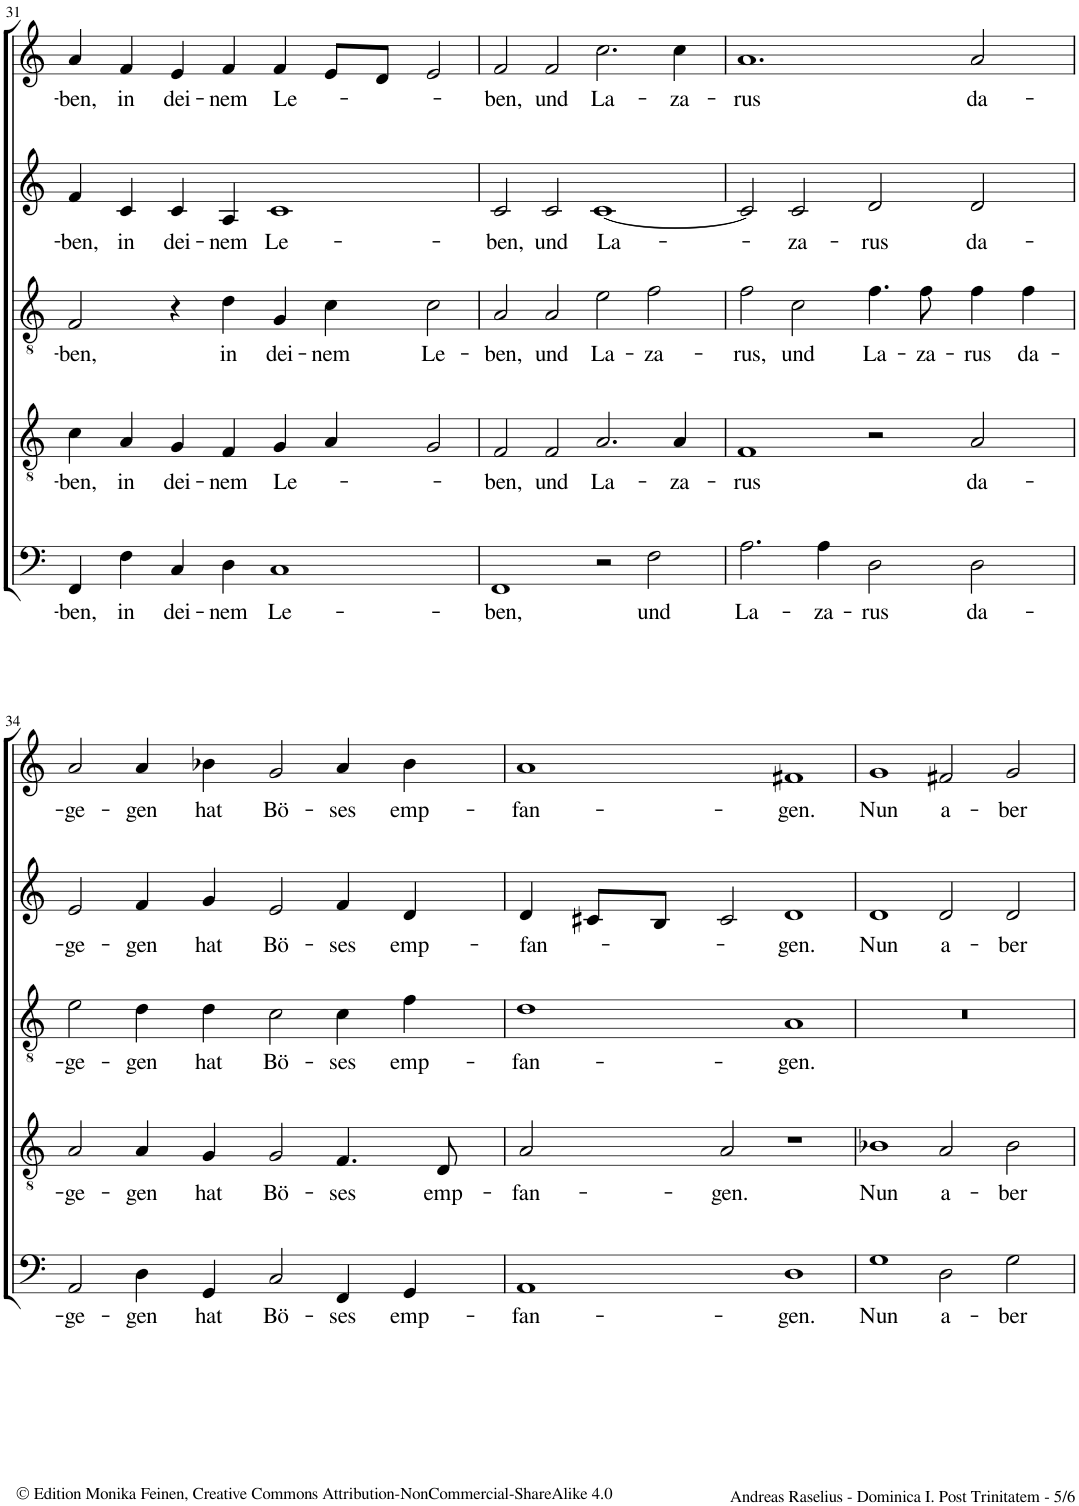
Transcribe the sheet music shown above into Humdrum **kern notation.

**kern	**text	**kern	**text	**kern	**text	**kern	**text	**kern	**text
*part5	*part5	*part4	*part4	*part3	*part3	*part2	*part2	*part1	*part1
*staff5	*staff5	*staff4	*staff4	*staff3	*staff3	*staff2	*staff2	*staff1	*staff1
*I"Bassus	*	*I"Tenor [Dorius]	*	*I"Quintus	*	*I"Altus	*	*I"Cantus	*
!!LO:PB:g=z
*clefF4	*	*clefGv2	*	*clefGv2	*	*clefG2	*	*clefG2	*
*k[]	*	*k[]	*	*k[]	*	*k[]	*	*k[]	*
*M4/2	*	*M4/2	*	*M4/2	*	*M4/2	*	*M4/2	*
*met(c|)	*	*met(c|)	*	*met(c|)	*	*met(c|)	*	*met(c|)	*
=31	=31	=31	=31	=31	=31	=31	=31	=31	=31
!	!LO:LY:b	!	!LO:LY:b	!	!LO:LY:b	!	!LO:LY:b	!	!LO:LY:b
4FF/	-ben,	4c\	-ben,	2F/	-ben,	4f/	-ben,	4a/	-ben,
!	!LO:LY:b	!	!LO:LY:b	!	!	!	!LO:LY:b	!	!LO:LY:b
4F\	in	4A/	in	.	.	4c/	in	4f/	in
!	!LO:LY:b	!	!LO:LY:b	!	!	!	!LO:LY:b	!	!LO:LY:b
4C/	dei-	4G/	dei-	4r	.	4c/	dei-	4e/	dei-
!	!LO:LY:b	!	!LO:LY:b	!	!LO:LY:b	!	!LO:LY:b	!	!LO:LY:b
4D\	-nem	4F/	-nem	4d\	in	4A/	-nem	4f/	-nem
!	!LO:LY:b	!	!LO:LY:b	!	!LO:LY:b	!	!LO:LY:b	!	!LO:LY:b
1C	Le-	4G/	Le-	4G/	dei-	1c	Le-	4f/	Le-
!	!	!	!	!	!LO:LY:b	!	!	!	!
.	.	4A/	.	4c\	-nem	.	.	8e/L	.
.	.	.	.	.	.	.	.	8d/J	.
!	!	!	!	!	!LO:LY:b	!	!	!	!
.	.	2G/	.	2c\	Le-	.	.	2e/	.
=32	=32	=32	=32	=32	=32	=32	=32	=32	=32
!	!LO:LY:b	!	!LO:LY:b	!	!LO:LY:b	!	!LO:LY:b	!	!LO:LY:b
1FF	ben,	2F/	ben,	2A/	ben,	2c/	ben,	2f/	ben,
!	!	!	!LO:LY:b	!	!LO:LY:b	!	!LO:LY:b	!	!LO:LY:b
.	.	2F/	und	2A/	und	2c/	und	2f/	und
!	!	!	!LO:LY:b	!	!LO:LY:b	!	!LO:LY:b	!	!LO:LY:b
2r	.	2.A/	La-	2e\	La-	[1c	La-	2.cc\	La-
!	!LO:LY:b	!	!	!	!LO:LY:b	!	!	!	!
2F\	und	.	.	2f\	-za-	.	.	.	.
!	!	!	!LO:LY:b	!	!	!	!	!	!LO:LY:b
.	.	4A/	-za-	.	.	.	.	4cc\	-za-
=33	=33	=33	=33	=33	=33	=33	=33	=33	=33
!	!LO:LY:b	!	!LO:LY:b	!	!LO:LY:b	!	!	!	!LO:LY:b
2.A\	La-	1F	-rus	2f\	-rus,	2c/]	.	1.a	-rus
!	!	!	!	!	!LO:LY:b	!	!LO:LY:b	!	!
.	.	.	.	2c\	und	2c/	-za-	.	.
!	!LO:LY:b	!	!	!	!	!	!	!	!
4A\	-za-	.	.	.	.	.	.	.	.
!	!LO:LY:b	!	!	!	!LO:LY:b	!	!LO:LY:b	!	!
2D\	-rus	2r	.	4.f\	La-	2d/	-rus	.	.
!	!	!	!	!	!LO:LY:b	!	!	!	!
.	.	.	.	8f\	-za-	.	.	.	.
!	!LO:LY:b	!	!LO:LY:b	!	!LO:LY:b	!	!LO:LY:b	!	!LO:LY:b
2D\	da-	2A/	da-	4f\	-rus	2d/	da-	2a/	da-
!	!	!	!	!	!LO:LY:b	!	!	!	!
.	.	.	.	4f\	da-	.	.	.	.
!!LO:LB:g=z
=34	=34	=34	=34	=34	=34	=34	=34	=34	=34
!	!LO:LY:b	!	!LO:LY:b	!	!LO:LY:b	!	!LO:LY:b	!	!LO:LY:b
2AA/	-ge-	2A/	-ge-	2e\	-ge-	2e/	-ge-	2a/	-ge-
!	!LO:LY:b	!	!LO:LY:b	!	!LO:LY:b	!	!LO:LY:b	!	!LO:LY:b
4D\	-gen	4A/	-gen	4d\	-gen	4f/	-gen	4a/	-gen
!	!LO:LY:b	!	!LO:LY:b	!	!LO:LY:b	!	!LO:LY:b	!	!LO:LY:b
4GG/	hat	4G/	hat	4d\	hat	4g/	hat	4b-X\	hat
!	!LO:LY:b	!	!LO:LY:b	!	!LO:LY:b	!	!LO:LY:b	!	!LO:LY:b
2C/	Bö-	2G/	Bö-	2c\	Bö-	2e/	Bö-	2g/	Bö-
!	!LO:LY:b	!	!LO:LY:b	!	!LO:LY:b	!	!LO:LY:b	!	!LO:LY:b
4FF/	-ses	4.F/	-ses	4c\	-ses	4f/	-ses	4a/	-ses
!	!LO:LY:b	!	!	!	!LO:LY:b	!	!LO:LY:b	!	!LO:LY:b
4GG/	emp-	.	.	4f\	emp-	4d/	emp-	4b-\	emp-
!	!	!	!LO:LY:b	!	!	!	!	!	!
.	.	8D/	emp-	.	.	.	.	.	.
=35	=35	=35	=35	=35	=35	=35	=35	=35	=35
!	!LO:LY:b	!	!LO:LY:b	!	!LO:LY:b	!	!LO:LY:b	!	!LO:LY:b
1AA	-fan-	2A/	-fan-	1d	-fan-	4d/	-fan-	1a	-fan-
.	.	.	.	.	.	8c#X/L	.	.	.
.	.	.	.	.	.	8B/J	.	.	.
!	!	!	!LO:LY:b	!	!	!	!	!	!
.	.	2A/	-gen.	.	.	2c#/	.	.	.
!	!LO:LY:b	!	!	!	!LO:LY:b	!	!LO:LY:b	!	!LO:LY:b
1D	-gen.	1r	.	1A	-gen.	1d	-gen.	1f#X	-gen.
=36	=36	=36	=36	=36	=36	=36	=36	=36	=36
!	!LO:LY:b	!	!LO:LY:b	!	!	!	!LO:LY:b	!	!LO:LY:b
1G	Nun	1B-X	Nun	0r	.	1d	Nun	1g	Nun
!	!LO:LY:b	!	!LO:LY:b	!	!	!	!LO:LY:b	!	!LO:LY:b
2D\	a-	2A/	a-	.	.	2d/	a-	2f#X/	a-
!	!LO:LY:b	!	!LO:LY:b	!	!	!	!LO:LY:b	!	!LO:LY:b
2G\	-ber	2B-\	-ber	.	.	2d/	-ber	2g/	-ber
=	=	=	=	=	=	=	=	=	=
*-	*-	*-	*-	*-	*-	*-	*-	*-	*-
